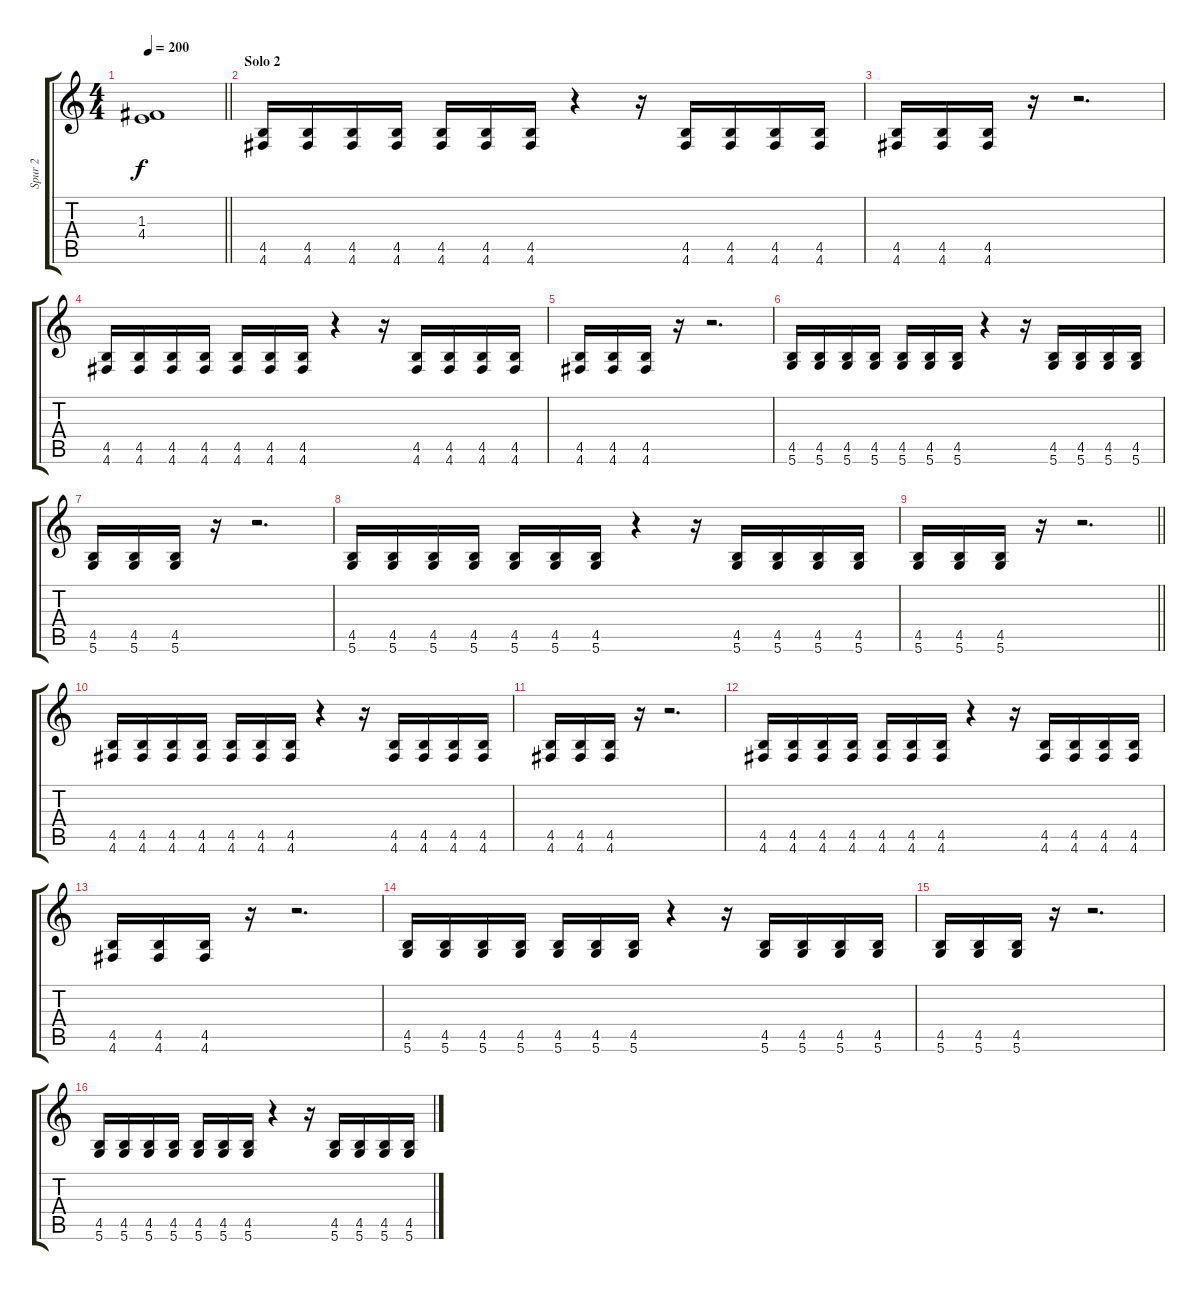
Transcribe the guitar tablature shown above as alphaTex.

\track ("Spur 2" "Spur 2") {instrument distortionguitar}
\staff {score tabs}
\tuning (D4 A3 F3 C3 G2 D2) {hide}
\ts (4 4)
\tempo 200
\clef g2
\barLineRight lightlight
\ks c
(1.3{t} 4.4{t}).1{dy f} |
\section ("" "Solo 2")
(4.5 4.6).16{instrument distortionguitar} (4.5 4.6).16 (4.5 4.6).16 (4.5 4.6).16 (4.5 4.6).16 (4.5 4.6).16 (4.5 4.6).16 r.4 r.16 (4.5 4.6).16 (4.5 4.6).16 (4.5 4.6).16 (4.5 4.6).16 |
(4.5 4.6).16 (4.5 4.6).16 (4.5 4.6).16 r.16 r.2{d} |
(4.5 4.6).16 (4.5 4.6).16 (4.5 4.6).16 (4.5 4.6).16 (4.5 4.6).16 (4.5 4.6).16 (4.5 4.6).16 r.4 r.16 (4.5 4.6).16 (4.5 4.6).16 (4.5 4.6).16 (4.5 4.6).16 |
(4.5 4.6).16 (4.5 4.6).16 (4.5 4.6).16 r.16 r.2{d} |
(4.5 5.6).16 (4.5 5.6).16 (4.5 5.6).16 (4.5 5.6).16 (4.5 5.6).16 (4.5 5.6).16 (4.5 5.6).16 r.4 r.16 (4.5 5.6).16 (4.5 5.6).16 (4.5 5.6).16 (4.5 5.6).16 |
(4.5 5.6).16 (4.5 5.6).16 (4.5 5.6).16 r.16 r.2{d} |
(4.5 5.6).16 (4.5 5.6).16 (4.5 5.6).16 (4.5 5.6).16 (4.5 5.6).16 (4.5 5.6).16 (4.5 5.6).16 r.4 r.16 (4.5 5.6).16 (4.5 5.6).16 (4.5 5.6).16 (4.5 5.6).16 |
\barLineRight lightlight
(4.5 5.6).16 (4.5 5.6).16 (4.5 5.6).16 r.16 r.2{d} |
(4.5 4.6).16 (4.5 4.6).16 (4.5 4.6).16 (4.5 4.6).16 (4.5 4.6).16 (4.5 4.6).16 (4.5 4.6).16 r.4 r.16 (4.5 4.6).16 (4.5 4.6).16 (4.5 4.6).16 (4.5 4.6).16 |
(4.5 4.6).16 (4.5 4.6).16 (4.5 4.6).16 r.16 r.2{d} |
(4.5 4.6).16 (4.5 4.6).16 (4.5 4.6).16 (4.5 4.6).16 (4.5 4.6).16 (4.5 4.6).16 (4.5 4.6).16 r.4 r.16 (4.5 4.6).16 (4.5 4.6).16 (4.5 4.6).16 (4.5 4.6).16 |
(4.5 4.6).16 (4.5 4.6).16 (4.5 4.6).16 r.16 r.2{d} |
(4.5 5.6).16 (4.5 5.6).16 (4.5 5.6).16 (4.5 5.6).16 (4.5 5.6).16 (4.5 5.6).16 (4.5 5.6).16 r.4 r.16 (4.5 5.6).16 (4.5 5.6).16 (4.5 5.6).16 (4.5 5.6).16 |
(4.5 5.6).16 (4.5 5.6).16 (4.5 5.6).16 r.16 r.2{d} |
(4.5 5.6).16 (4.5 5.6).16 (4.5 5.6).16 (4.5 5.6).16 (4.5 5.6).16 (4.5 5.6).16 (4.5 5.6).16 r.4 r.16 (4.5 5.6).16 (4.5 5.6).16 (4.5 5.6).16 (4.5 5.6).16
